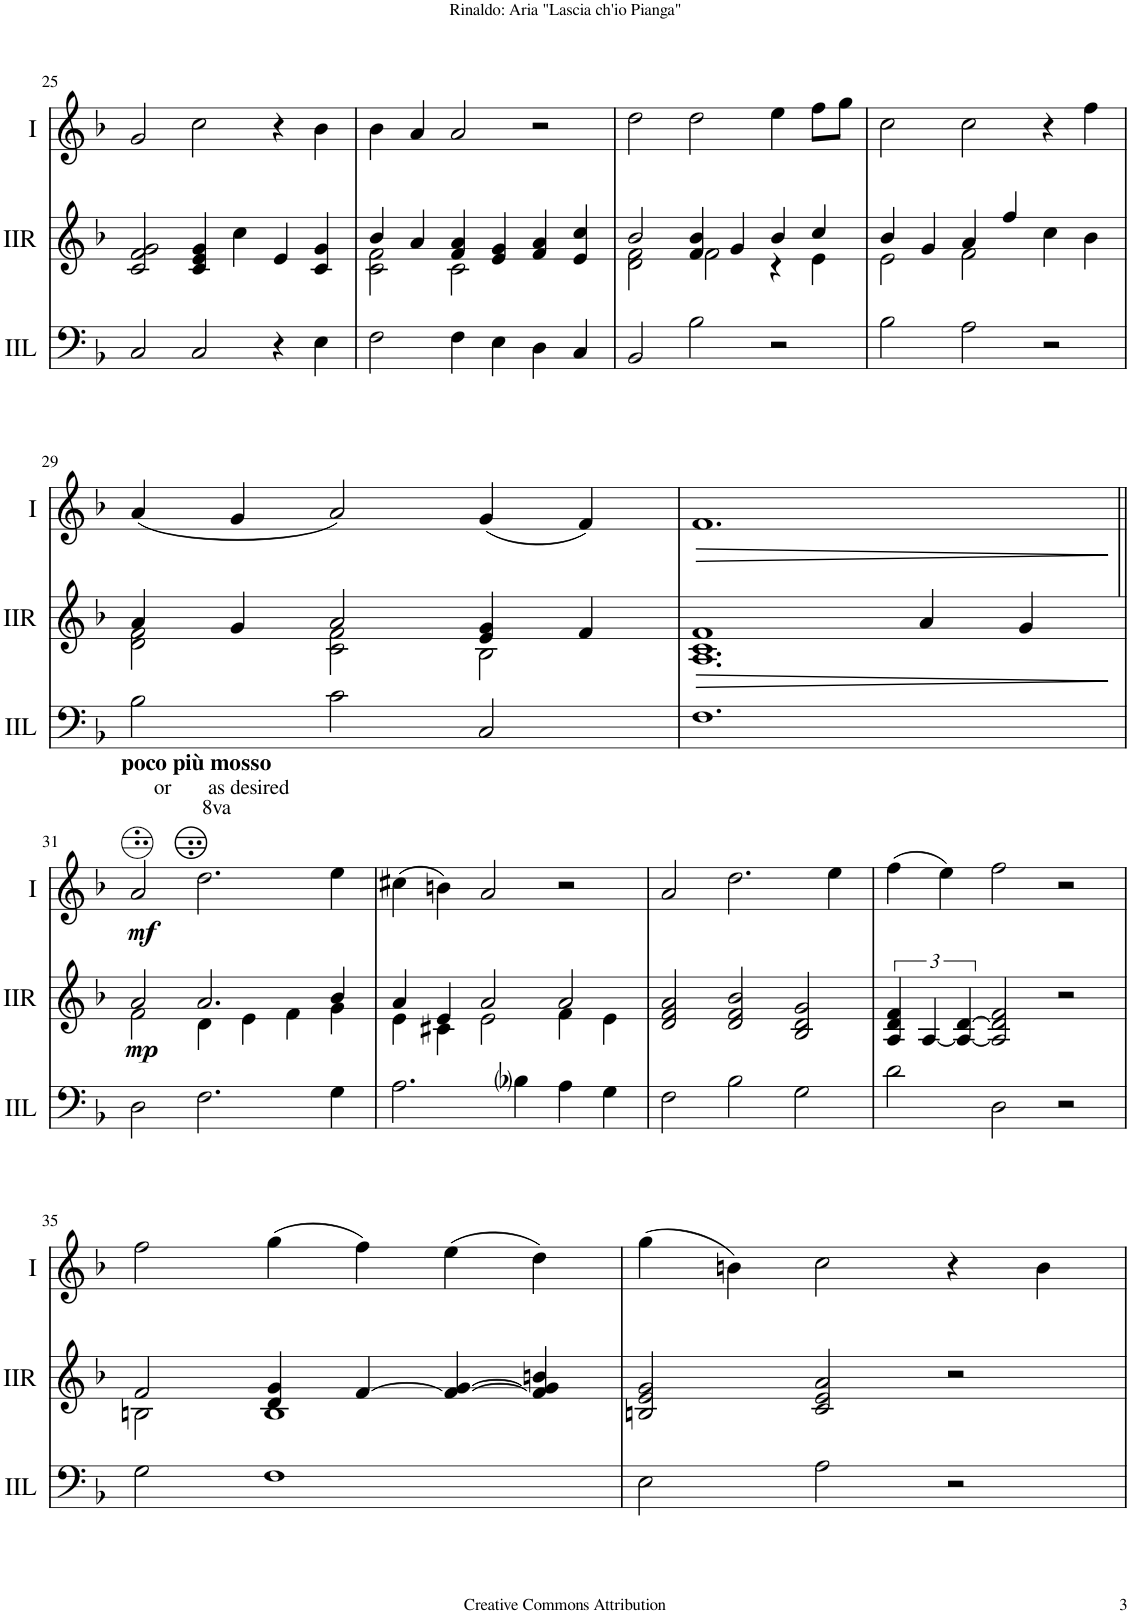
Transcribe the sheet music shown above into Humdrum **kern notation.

**kern	**kern	**dynam	**kern	**dynam
*part3	*part2	*part2	*part1	*part1
*staff3	*staff2	*staff2	*staff1	*staff1
*I"Acc. 2L	*I"Acc. 2R	*	*I"Acc. 1	*
!!LO:PB:g=z
*clefF4	*clefG2	*	*clefG2	*
*Trd7c12	*	*	*	*
*k[b-]	*k[b-]	*	*k[b-]	*
*M3/2	*M3/2	*	*M3/2	*
=25	=25	=25	=25	=25
2C/	2c/ 2f/ 2g/	.	2g/	.
2C/	4c/ 4e/ 4g/	.	2cc\	.
.	4cc\	.	.	.
4r	4e/	.	4r	.
4E\	4c/ 4g/	.	4b-\	.
=26	=26	=26	=26	=26
*	*^	*	*	*
2F\	4b-/	2c\ 2f\	.	4b-\	.
.	4a/	.	.	4a/	.
4F\	4f/ 4a/	2c\	.	2a/	.
4E\	4e/ 4g/	.	.	.	.
4D\	4f/ 4a/	2ryy	.	2r	.
4C/	4e/ 4cc/	.	.	.	.
=27	=27	=27	=27	=27	=27
2BB-/	2b-/	2d\ 2f\	.	2dd\	.
2B-\	4f/ 4b-/	2f\	.	2dd\	.
.	4g/	.	.	.	.
2r	4b-/	4r	.	4ee\	.
.	4cc/	4e\	.	8ff\L	.
.	.	.	.	8gg\J	.
=28	=28	=28	=28	=28	=28
2B-\	4b-/	2e\	.	2cc\	.
.	4g/	.	.	.	.
2A\	4a/	2f\	.	2cc\	.
.	4ff/	.	.	.	.
2r	4cc\	2ryy	.	4r	.
.	4b-\	.	.	4ff\	.
!!LO:LB:g=z
=29	=29	=29	=29	=29	=29
2B-\	4a/	2d\ 2f\	.	(4a/	.
.	4g/	.	.	4g/	.
2c\	2a/	2c\ 2f\	.	2a/)	.
2C/	4e/ 4g/	2B-\	.	(4g/	.
.	4f/	.	.	4f/)	.
=30	=30	=30	=30	=30	=30
!	!	!	!LO:HP:b	!	!LO:HP:b
1.F	1f	1.A 1.c	>	1.f	>
.	4a/	.	.	.	.
.	4g/	.	.	.	.
*	*v	*v	*	*	*
.	.	]	.	]
!!LO:LB:g=z
=31||	=31||	=31||	=31||	=31||
*	*^	*	*	*
!	!	!	!	!LO:TX:a:t=8va	!
!	!	!	!	!LO:TX:a:t=or       as desired	!
!	!	!	!	!LO:TX:a:B:t=poco più mosso	!
!	!	!	!LO:DY:b	!	!LO:DY:b
2D\	2a/	2f\	mp	2a/	mf
2.F\	2.a/	4d\	.	2.dd\	.
.	.	4e\	.	.	.
.	.	4f\	.	.	.
4G\	4b-/	4g\	.	4ee\	.
=32	=32	=32	=32	=32	=32
2.A\	4a/	4e\	.	(4cc#X\	.
.	4e/	4c#X\	.	4bn\)	.
.	2a/	2e\	.	2a/	.
4B-i\	.	.	.	.	.
4A\	2a/	4f\	.	2r	.
4G\	.	4e\	.	.	.
*	*v	*v	*	*	*
=33	=33	=33	=33	=33
2F\	2d/ 2f/ 2a/	.	2a/	.
2B-\	2d/ 2f/ 2b-/	.	2.dd\	.
2G\	2B-/ 2d/ 2g/	.	.	.
.	.	.	4ee\	.
=34	=34	=34	=34	=34
2d\	6A/ 6d/ 6f/	.	(4ff\	.
.	[6A/	.	.	.
.	.	.	4ee\)	.
.	6A/_ [6d/	.	.	.
2D\	2A/] 2d/] 2f/	.	2ff\	.
2r	2r	.	2r	.
!!LO:LB:g=z
=35	=35	=35	=35	=35
*	*^	*	*	*
2G\	2f/	2Bn\	.	2ff\	.
1F	4d/ 4g/	1B	.	(4gg\	.
.	[4f/	.	.	4ff\)	.
.	4f/_ [4g/	.	.	(4ee\	.
.	4f/] 4g/] 4bn/	.	.	4dd\)	.
*	*v	*v	*	*	*
=36	=36	=36	=36	=36
2E\	2Bn/ 2e/ 2g/	.	(4gg\	.
.	.	.	4bn\)	.
2A\	2c/ 2e/ 2a/	.	2cc\	.
2r	2r	.	4r	.
.	.	.	4b\	.
=	=	=	=	=
*-	*-	*-	*-	*-
